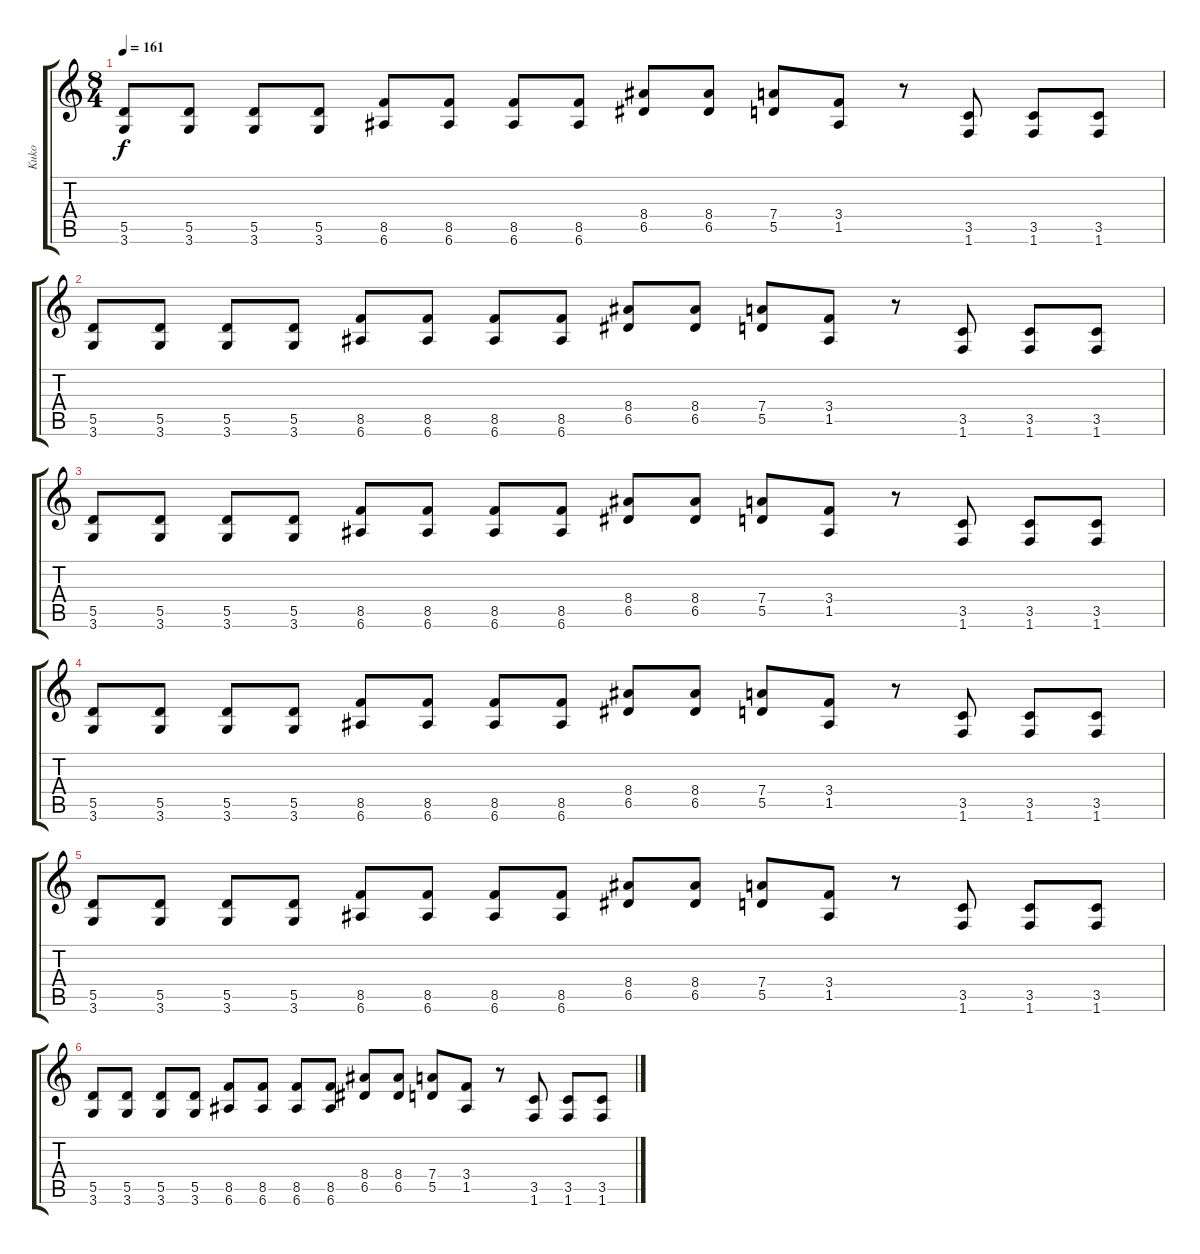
\track ("Kuko" "Kuko") {instrument electricbassfinger}
\staff {score tabs}
\tuning (E4 B3 G3 D3 A2 E2) {hide}
\ts (8 4)
\tempo 161
\clef g2
\ks c
(5.5 3.6).8{dy f} (5.5 3.6).8 (5.5 3.6).8 (5.5 3.6).8 (8.5 6.6).8 (8.5 6.6).8 (8.5 6.6).8 (8.5 6.6).8 (8.4 6.5).8 (8.4 6.5).8 (7.4 5.5).8 (3.4 1.5).8 r.8 (3.5 1.6).8 (3.5 1.6).8 (3.5 1.6).8 |
(5.5 3.6).8 (5.5 3.6).8 (5.5 3.6).8 (5.5 3.6).8 (8.5 6.6).8 (8.5 6.6).8 (8.5 6.6).8 (8.5 6.6).8 (8.4 6.5).8 (8.4 6.5).8 (7.4 5.5).8 (3.4 1.5).8 r.8 (3.5 1.6).8 (3.5 1.6).8 (3.5 1.6).8 |
(5.5 3.6).8 (5.5 3.6).8 (5.5 3.6).8 (5.5 3.6).8 (8.5 6.6).8 (8.5 6.6).8 (8.5 6.6).8 (8.5 6.6).8 (8.4 6.5).8 (8.4 6.5).8 (7.4 5.5).8 (3.4 1.5).8 r.8 (3.5 1.6).8 (3.5 1.6).8 (3.5 1.6).8 |
(5.5 3.6).8 (5.5 3.6).8 (5.5 3.6).8 (5.5 3.6).8 (8.5 6.6).8 (8.5 6.6).8 (8.5 6.6).8 (8.5 6.6).8 (8.4 6.5).8 (8.4 6.5).8 (7.4 5.5).8 (3.4 1.5).8 r.8 (3.5 1.6).8 (3.5 1.6).8 (3.5 1.6).8 |
(5.5 3.6).8 (5.5 3.6).8 (5.5 3.6).8 (5.5 3.6).8 (8.5 6.6).8 (8.5 6.6).8 (8.5 6.6).8 (8.5 6.6).8 (8.4 6.5).8 (8.4 6.5).8 (7.4 5.5).8 (3.4 1.5).8 r.8 (3.5 1.6).8 (3.5 1.6).8 (3.5 1.6).8 |
(5.5 3.6).8 (5.5 3.6).8 (5.5 3.6).8 (5.5 3.6).8 (8.5 6.6).8 (8.5 6.6).8 (8.5 6.6).8 (8.5 6.6).8 (8.4 6.5).8 (8.4 6.5).8 (7.4 5.5).8 (3.4 1.5).8 r.8 (3.5 1.6).8 (3.5 1.6).8 (3.5 1.6).8
